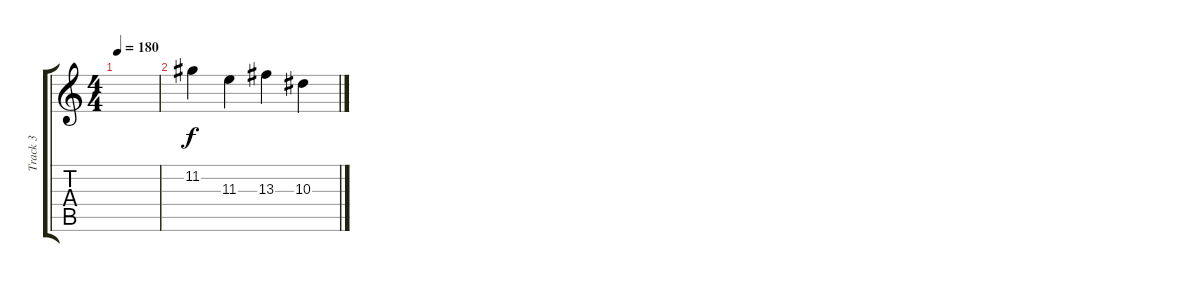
\track ("Track 3" "Track 3") {instrument overdrivenguitar}
\staff {score tabs}
\tuning (D4 A3 F3 C3 G2 D2) {hide}
\ts (4 4)
\tempo 180
\clef g2
\ks c
|
11.2.4 11.3.4 13.3.4 10.3.4
